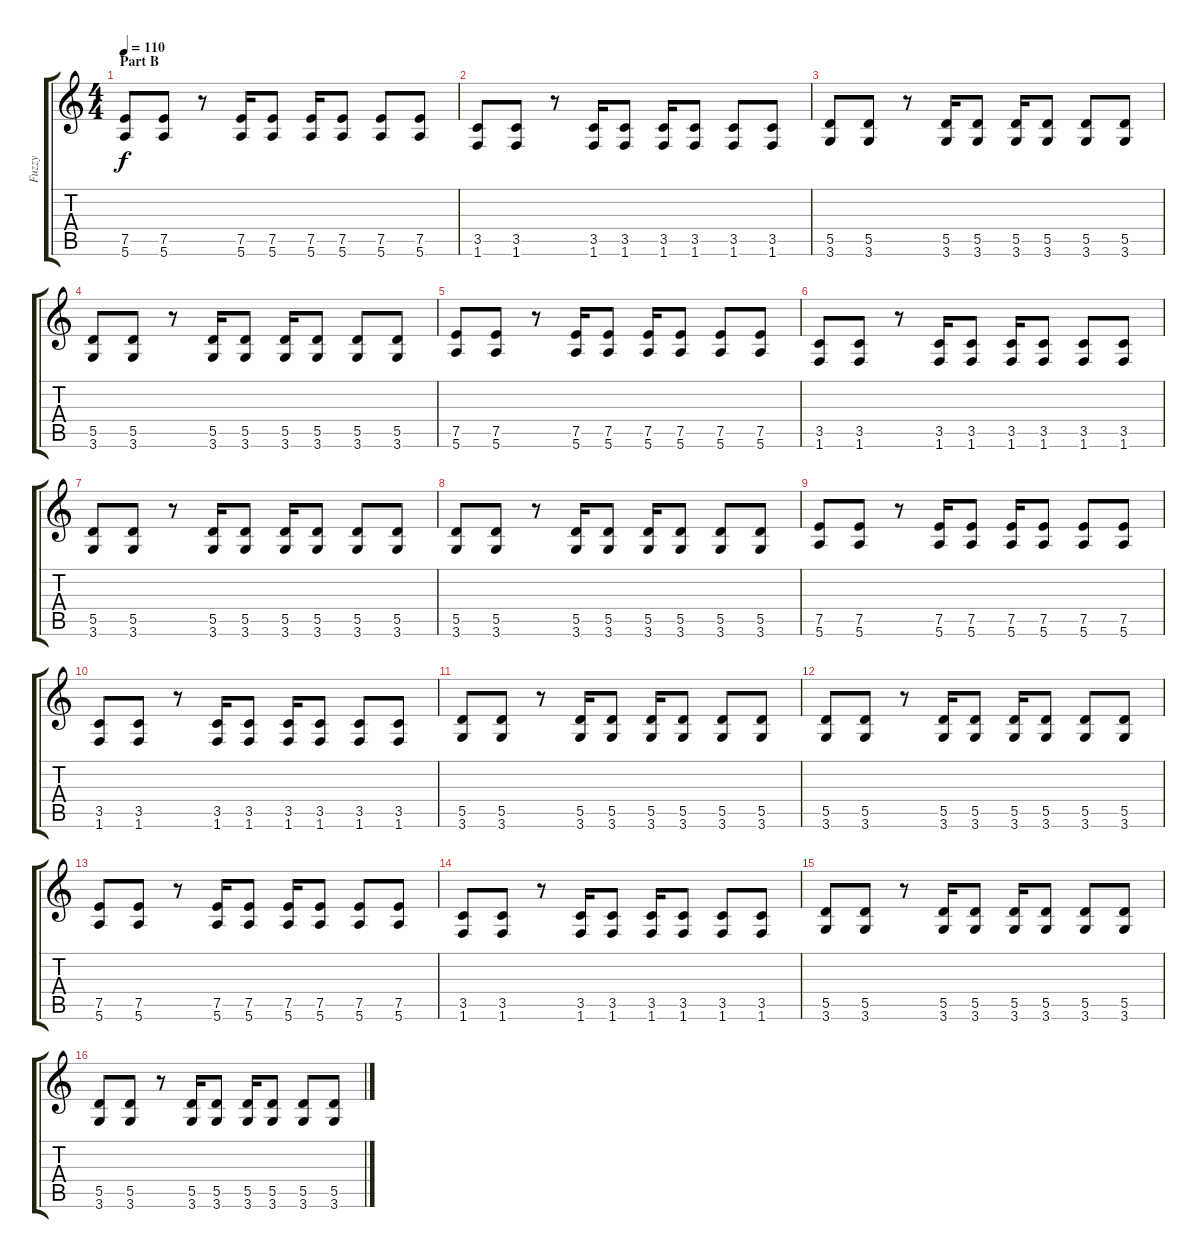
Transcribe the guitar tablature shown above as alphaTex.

\track ("Fuzzy" "Fuzzy") {instrument distortionguitar}
\staff {score tabs}
\tuning (E4 B3 G3 D3 A2 E2) {hide}
\ts (4 4)
\section ("" "Part B")
\tempo 110
\clef g2
\ks c
(7.5 5.6).8{dy f volume 3} (7.5 5.6).8 r.8 (7.5 5.6).16 (7.5 5.6).8 (7.5 5.6).16 (7.5 5.6).8 (7.5 5.6).8 (7.5 5.6).8 |
(3.5 1.6).8 (3.5 1.6).8 r.8 (3.5 1.6).16 (3.5 1.6).8 (3.5 1.6).16 (3.5 1.6).8 (3.5 1.6).8 (3.5 1.6).8 |
(5.5 3.6).8 (5.5 3.6).8 r.8 (5.5 3.6).16 (5.5 3.6).8 (5.5 3.6).16 (5.5 3.6).8 (5.5 3.6).8 (5.5 3.6).8 |
(5.5 3.6).8 (5.5 3.6).8 r.8 (5.5 3.6).16 (5.5 3.6).8 (5.5 3.6).16 (5.5 3.6).8 (5.5 3.6).8 (5.5 3.6).8 |
(7.5 5.6).8 (7.5 5.6).8 r.8 (7.5 5.6).16 (7.5 5.6).8 (7.5 5.6).16 (7.5 5.6).8 (7.5 5.6).8 (7.5 5.6).8 |
(3.5 1.6).8 (3.5 1.6).8 r.8 (3.5 1.6).16 (3.5 1.6).8 (3.5 1.6).16 (3.5 1.6).8 (3.5 1.6).8 (3.5 1.6).8 |
(5.5 3.6).8 (5.5 3.6).8 r.8 (5.5 3.6).16 (5.5 3.6).8 (5.5 3.6).16 (5.5 3.6).8 (5.5 3.6).8 (5.5 3.6).8 |
(5.5 3.6).8 (5.5 3.6).8 r.8 (5.5 3.6).16 (5.5 3.6).8 (5.5 3.6).16 (5.5 3.6).8 (5.5 3.6).8 (5.5 3.6).8 |
(7.5 5.6).8 (7.5 5.6).8 r.8 (7.5 5.6).16 (7.5 5.6).8 (7.5 5.6).16 (7.5 5.6).8 (7.5 5.6).8 (7.5 5.6).8 |
(3.5 1.6).8 (3.5 1.6).8 r.8 (3.5 1.6).16 (3.5 1.6).8 (3.5 1.6).16 (3.5 1.6).8 (3.5 1.6).8 (3.5 1.6).8 |
(5.5 3.6).8 (5.5 3.6).8 r.8 (5.5 3.6).16 (5.5 3.6).8 (5.5 3.6).16 (5.5 3.6).8 (5.5 3.6).8 (5.5 3.6).8 |
(5.5 3.6).8 (5.5 3.6).8 r.8 (5.5 3.6).16 (5.5 3.6).8 (5.5 3.6).16 (5.5 3.6).8 (5.5 3.6).8 (5.5 3.6).8 |
(7.5 5.6).8 (7.5 5.6).8 r.8 (7.5 5.6).16 (7.5 5.6).8 (7.5 5.6).16 (7.5 5.6).8 (7.5 5.6).8 (7.5 5.6).8 |
(3.5 1.6).8 (3.5 1.6).8 r.8 (3.5 1.6).16 (3.5 1.6).8 (3.5 1.6).16 (3.5 1.6).8 (3.5 1.6).8 (3.5 1.6).8 |
(5.5 3.6).8 (5.5 3.6).8 r.8 (5.5 3.6).16 (5.5 3.6).8 (5.5 3.6).16 (5.5 3.6).8 (5.5 3.6).8 (5.5 3.6).8 |
(5.5 3.6).8 (5.5 3.6).8 r.8 (5.5 3.6).16 (5.5 3.6).8 (5.5 3.6).16 (5.5 3.6).8 (5.5 3.6).8 (5.5 3.6).8
